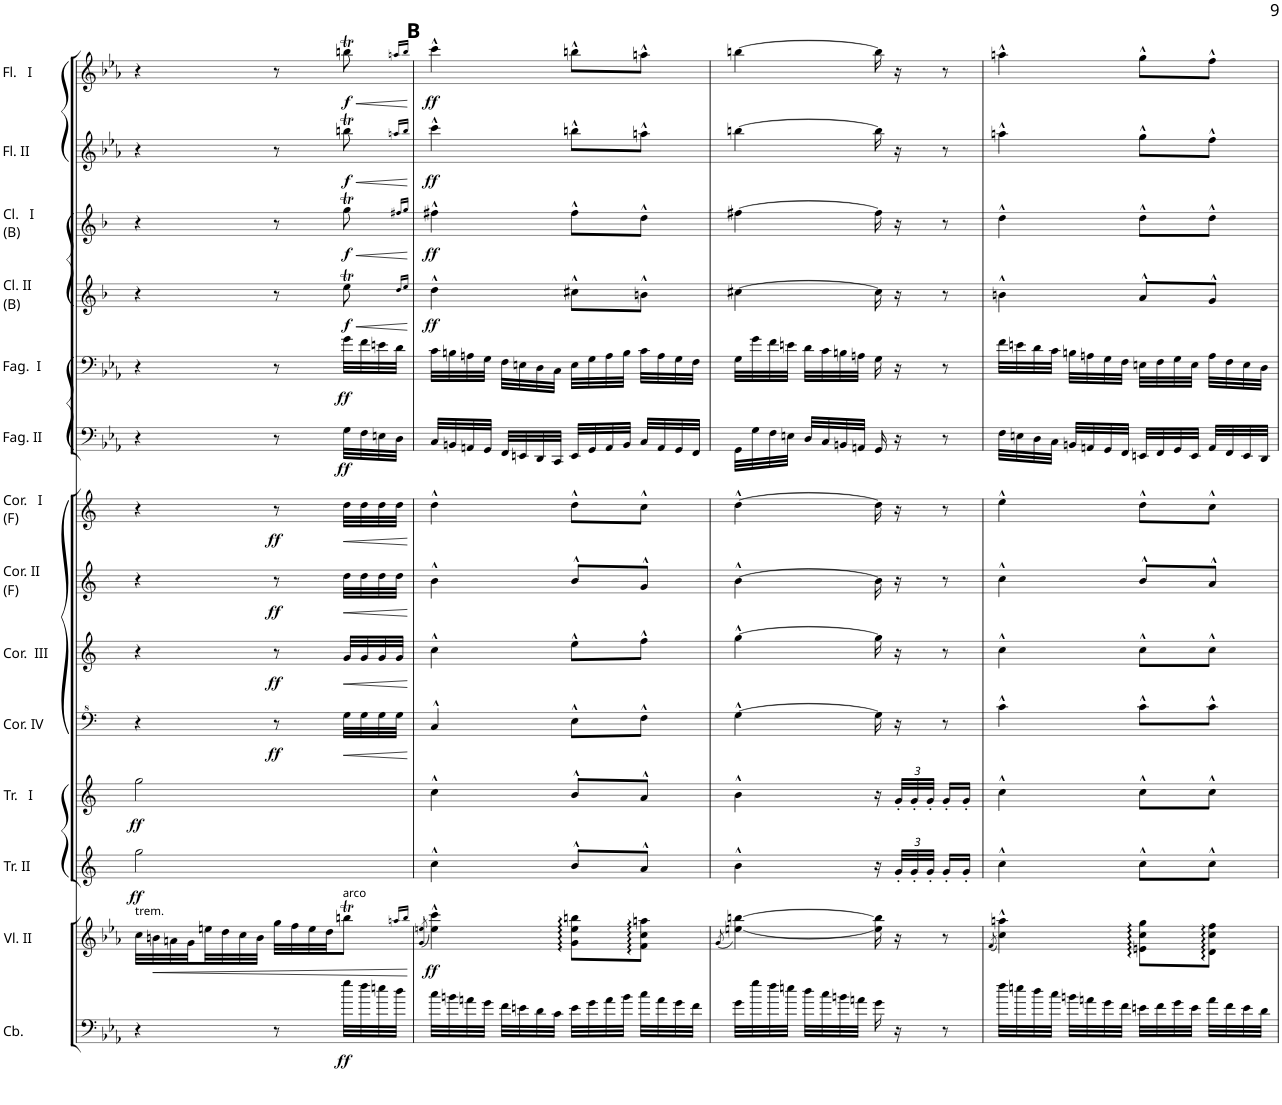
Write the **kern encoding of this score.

**kern	**dynam	**kern	**dynam	**kern	**dynam	**kern	**dynam	**kern	**dynam	**kern	**dynam	**kern	**dynam	**kern	**dynam	**kern	**dynam	**kern	**dynam	**kern	**dynam	**kern	**dynam	**kern	**dynam	**kern	**dynam
*part14	*part14	*part13	*part13	*part12	*part12	*part11	*part11	*part10	*part10	*part9	*part9	*part8	*part8	*part7	*part7	*part6	*part6	*part5	*part5	*part4	*part4	*part3	*part3	*part2	*part2	*part1	*part1
*staff14	*staff14	*staff13	*staff13	*staff12	*staff12	*staff11	*staff11	*staff10	*staff10	*staff9	*staff9	*staff8	*staff8	*staff7	*staff7	*staff6	*staff6	*staff5	*staff5	*staff4	*staff4	*staff3	*staff3	*staff2	*staff2	*staff1	*staff1
*I"Contrabassi	*	*I"Violini II	*	*I"Tromba II in Bb	*	*I"Tromba I in Bb	*	*I"Corno IV in C	*	*I"Corno III in C	*	*I"Corno II in F	*	*I"Corno I in F	*	*I"Fagotto II	*	*I"Fagotto I	*	*I"Clarinetto II in B	*	*I"Clarinetto I in B	*	*I"Flauto II	*	*I"Flauto I	*
*I'Cb.	*	*I'Vl. II	*	*I'Tr. II	*	*I'Tr.   I	*	*I'Cor. IV	*	*I'Cor.  III	*	*I'Cor. II (F)	*	*I'Cor.   I (F)	*	*I'Fag. II	*	*I'Fag.  I	*	*I'Cl. II (B)	*	*I'Cl.   I (B)	*	*I'Fl. II	*	*I'Fl.   I	*
!!LO:PB:g=z
*clefF4	*	*clefG2	*	*clefG2	*	*clefG2	*	*clefF^4	*	*clefG2	*	*clefG2	*	*clefG2	*	*clefF4	*	*clefF4	*	*clefG2	*	*clefG2	*	*clefG2	*	*clefG2	*
*Trd7c12	*	*	*	*	*	*Trd7c12	*	*Trd7c12	*	*Trd7c12	*	*Trd4c7	*	*Trd4c7	*	*	*	*	*	*Trd1c2	*	*Trd1c2	*	*	*	*	*
*k[b-e-a-]	*	*k[b-e-a-]	*	*k[]	*	*k[]	*	*k[]	*	*k[]	*	*k[]	*	*k[]	*	*k[b-e-a-]	*	*k[b-e-a-]	*	*k[b-]	*	*k[b-]	*	*k[b-e-a-]	*	*k[b-e-a-]	*
*M2/4	*	*M2/4	*	*M2/4	*	*M2/4	*	*M2/4	*	*M2/4	*	*M2/4	*	*M2/4	*	*M2/4	*	*M2/4	*	*M2/4	*	*M2/4	*	*M2/4	*	*M2/4	*
=76	=76	=76	=76	=76	=76	=76	=76	=76	=76	=76	=76	=76	=76	=76	=76	=76	=76	=76	=76	=76	=76	=76	=76	=76	=76	=76	=76
!	!	!LO:TX:a:t=trem.	!	!	!	!	!	!	!	!	!	!	!	!	!	!	!	!	!	!	!	!	!	!	!	!	!
!	!	!	!	!	!LO:DY:b	!	!LO:DY:b	!	!	!	!	!	!	!	!	!	!	!	!	!	!	!	!	!	!	!	!
4r	.	32cc\LLL	.	2gg\	ff	2gg\	ff	4r	.	4r	.	4r	.	4r	.	4r	.	4r	.	4r	.	4r	.	4r	.	4r	.
!	!	!	!LO:HP:b	!	!	!	!	!	!	!	!	!	!	!	!	!	!	!	!	!	!	!	!	!	!	!	!
.	.	32bn\	<	.	.	.	.	.	.	.	.	.	.	.	.	.	.	.	.	.	.	.	.	.	.	.	.
.	.	32an\	.	.	.	.	.	.	.	.	.	.	.	.	.	.	.	.	.	.	.	.	.	.	.	.	.
.	.	32g\	.	.	.	.	.	.	.	.	.	.	.	.	.	.	.	.	.	.	.	.	.	.	.	.	.
.	.	32een\	.	.	.	.	.	.	.	.	.	.	.	.	.	.	.	.	.	.	.	.	.	.	.	.	.
.	.	32dd\	.	.	.	.	.	.	.	.	.	.	.	.	.	.	.	.	.	.	.	.	.	.	.	.	.
.	.	32cc\	.	.	.	.	.	.	.	.	.	.	.	.	.	.	.	.	.	.	.	.	.	.	.	.	.
.	.	32b\JJJ	.	.	.	.	.	.	.	.	.	.	.	.	.	.	.	.	.	.	.	.	.	.	.	.	.
!	!	!	!	!	!	!	!	!	!LO:DY:b	!	!LO:DY:b	!	!LO:DY:b	!	!LO:DY:b	!	!	!	!	!	!	!	!	!	!	!	!
8r	.	32gg\LLL	.	.	.	.	.	8r	ff	8r	ff	8r	ff	8r	ff	8r	.	8r	.	8r	.	8r	.	8r	.	8r	.
.	.	32ff\	.	.	.	.	.	.	.	.	.	.	.	.	.	.	.	.	.	.	.	.	.	.	.	.	.
.	.	32ee\	.	.	.	.	.	.	.	.	.	.	.	.	.	.	.	.	.	.	.	.	.	.	.	.	.
.	.	32dd\JJ	.	.	.	.	.	.	.	.	.	.	.	.	.	.	.	.	.	.	.	.	.	.	.	.	.
!	!	!LO:TX:a:t=arco	!	!	!	!	!	!	!	!	!	!	!	!	!	!	!	!	!	!	!	!	!	!	!	!	!
!	!LO:DY:b	!	!	!	!	!	!	!	!LO:HP:b	!	!LO:HP:b	!	!LO:HP:b	!	!LO:HP:b	!	!LO:DY:b	!	!LO:DY:b	!	!LO:HP:b	!	!LO:HP:b	!	!LO:HP:b	!	!LO:HP:b
!	!	!	!	!	!	!	!	!	!	!	!	!	!	!	!	!	!	!	!	!	!LO:DY:n=1:b	!	!LO:DY:n=1:b	!	!LO:DY:n=1:b	!	!LO:DY:n=1:b
32gg\LLL	ff	8bbnt\J	.	.	.	.	.	32g\LLL	<	32g/LLL	<	32dd\LLL	<	32dd\LLL	<	32G\LLL	ff	32g\LLL	ff	8eet\	< f	8ggT\	< f	8bbnt\	< f	8bbnt\	< f
32ff\	.	.	.	.	.	.	.	32g\	.	32g/	.	32dd\	.	32dd\	.	32F\	.	32f\	.	.	.	.	.	.	.	.	.
32een\	.	.	.	.	.	.	.	32g\	.	32g/	.	32dd\	.	32dd\	.	32En\	.	32en\	.	.	.	.	.	.	.	.	.
32dd\JJJ	.	.	.	.	.	.	.	32g\JJJ	.	32g/JJJ	.	32dd\JJJ	.	32dd\JJJ	.	32D\JJJ	.	32d\JJJ	.	.	.	.	.	.	.	.	.
.	.	16qaan/LL	.	.	.	.	.	.	.	.	.	.	.	.	.	.	.	.	.	16qdd/LL	.	16qff#X/LL	.	16qaan/LL	.	16qaan/LL	.
.	.	16qbb/JJ	.	.	.	.	.	.	.	.	.	.	.	.	.	.	.	.	.	16qee/JJ	.	16qgg/JJ	.	16qbb/JJ	.	16qbb/JJ	.
.	.	.	[	.	.	.	.	.	[	.	[	.	[	.	[	.	.	.	.	.	[	.	[	.	[	.	[
!!LO:REH:place=s1:a:B:cj:enc=none:fs=18:t=B
=77	=77	=77	=77	=77	=77	=77	=77	=77	=77	=77	=77	=77	=77	=77	=77	=77	=77	=77	=77	=77	=77	=77	=77	=77	=77	=77	=77
.	.	(8qg/ 8qeen/	.	.	.	.	.	.	.	.	.	.	.	.	.	.	.	.	.	.	.	.	.	.	.	.	.
!	!	!	!LO:DY:b	!	!	!	!	!	!	!	!	!	!	!	!	!	!	!	!	!	!LO:DY:b	!	!LO:DY:b	!	!LO:DY:b	!	!LO:DY:b
32cc\LLL	.	4ee\^^ 4ccc\^^)	ff	4cc^^\	.	4cc^^\	.	4c^^/	.	4cc^^\	.	4b^^\	.	4dd^^\	.	32C/LLL	.	32c\LLL	.	4dd^^\	ff	4ff#X^^\	ff	4ccc^^\	ff	4ccc^^\	ff
32bn\	.	.	.	.	.	.	.	.	.	.	.	.	.	.	.	32BBn/	.	32Bn\	.	.	.	.	.	.	.	.	.
32an\	.	.	.	.	.	.	.	.	.	.	.	.	.	.	.	32AAn/	.	32An\	.	.	.	.	.	.	.	.	.
32g\JJJ	.	.	.	.	.	.	.	.	.	.	.	.	.	.	.	32GG/JJJ	.	32G\JJJ	.	.	.	.	.	.	.	.	.
32f\LLL	.	.	.	.	.	.	.	.	.	.	.	.	.	.	.	32FF/LLL	.	32F\LLL	.	.	.	.	.	.	.	.	.
32en\	.	.	.	.	.	.	.	.	.	.	.	.	.	.	.	32EEn/	.	32En\	.	.	.	.	.	.	.	.	.
32d\	.	.	.	.	.	.	.	.	.	.	.	.	.	.	.	32DD/	.	32D\	.	.	.	.	.	.	.	.	.
32c\JJJ	.	.	.	.	.	.	.	.	.	.	.	.	.	.	.	32CC/JJJ	.	32C\JJJ	.	.	.	.	.	.	.	.	.
32e\LLL	.	8g\ 8ee\ 8bbn\L	.	8b^^/L	.	8b^^/L	.	8e^^\L	.	8ee^^\L	.	8b^^/L	.	8dd^^\L	.	32EE/LLL	.	32E\LLL	.	8cc#X^^\L	.	8ff#^^\L	.	8bbn^^\L	.	8bbn^^\L	.
32g\	.	.	.	.	.	.	.	.	.	.	.	.	.	.	.	32GG/	.	32G\	.	.	.	.	.	.	.	.	.
32a\	.	.	.	.	.	.	.	.	.	.	.	.	.	.	.	32AA/	.	32A\	.	.	.	.	.	.	.	.	.
32b\JJJ	.	.	.	.	.	.	.	.	.	.	.	.	.	.	.	32BB/JJJ	.	32B\JJJ	.	.	.	.	.	.	.	.	.
32cc\LLL	.	8f\ 8cc\ 8aan\J	.	8a^^/J	.	8a^^/J	.	8f^^\J	.	8ff^^\J	.	8g^^/J	.	8cc^^\J	.	32C/LLL	.	32c\LLL	.	8bn^^\J	.	8dd^^\J	.	8aan^^\J	.	8aan^^\J	.
32a\	.	.	.	.	.	.	.	.	.	.	.	.	.	.	.	32AA/	.	32A\	.	.	.	.	.	.	.	.	.
32g\	.	.	.	.	.	.	.	.	.	.	.	.	.	.	.	32GG/	.	32G\	.	.	.	.	.	.	.	.	.
32f\JJJ	.	.	.	.	.	.	.	.	.	.	.	.	.	.	.	32FF/JJJ	.	32F\JJJ	.	.	.	.	.	.	.	.	.
=78	=78	=78	=78	=78	=78	=78	=78	=78	=78	=78	=78	=78	=78	=78	=78	=78	=78	=78	=78	=78	=78	=78	=78	=78	=78	=78	=78
.	.	(8qg/	.	.	.	.	.	.	.	.	.	.	.	.	.	.	.	.	.	.	.	.	.	.	.	.	.
32g\LLL	.	[4een\ [4bbn\)	.	4b^^\	.	4b^^\	.	[4g^^\	.	[4gg^^\	.	[4b^^\	.	[4dd^^\	.	32GG\LLL	.	32G\LLL	.	[4cc#X\	.	[4ff#X\	.	[4bbn\	.	[4bbn\	.
32gg\	.	.	.	.	.	.	.	.	.	.	.	.	.	.	.	32G\	.	32g\	.	.	.	.	.	.	.	.	.
32ff\	.	.	.	.	.	.	.	.	.	.	.	.	.	.	.	32F\	.	32f\	.	.	.	.	.	.	.	.	.
32een\JJJ	.	.	.	.	.	.	.	.	.	.	.	.	.	.	.	32En\JJJ	.	32en\JJJ	.	.	.	.	.	.	.	.	.
32dd\LLL	.	.	.	.	.	.	.	.	.	.	.	.	.	.	.	32D/LLL	.	32d\LLL	.	.	.	.	.	.	.	.	.
32cc\	.	.	.	.	.	.	.	.	.	.	.	.	.	.	.	32C/	.	32c\	.	.	.	.	.	.	.	.	.
32bn\	.	.	.	.	.	.	.	.	.	.	.	.	.	.	.	32BBn/	.	32Bn\	.	.	.	.	.	.	.	.	.
32an\JJJ	.	.	.	.	.	.	.	.	.	.	.	.	.	.	.	32AAn/JJJ	.	32An\JJJ	.	.	.	.	.	.	.	.	.
16g\	.	16ee\] 16bb\]	.	16r	.	16r	.	16g\]	.	16gg\]	.	16b\]	.	16dd\]	.	16GG/	.	16G\	.	16cc#\]	.	16ff#\]	.	16bb\]	.	16bb\]	.
*	*	*	*	*Xbrackettup	*	*Xbrackettup	*	*	*	*	*	*	*	*	*	*	*	*	*	*	*	*	*	*	*	*	*
16r	.	16r	.	48g'/LLL	.	48g'/LLL	.	16r	.	16r	.	16r	.	16r	.	16r	.	16r	.	16r	.	16r	.	16r	.	16r	.
.	.	.	.	48g'/	.	48g'/	.	.	.	.	.	.	.	.	.	.	.	.	.	.	.	.	.	.	.	.	.
.	.	.	.	48g'/JJJ	.	48g'/JJJ	.	.	.	.	.	.	.	.	.	.	.	.	.	.	.	.	.	.	.	.	.
8r	.	8r	.	16g'/LL	.	16g'/LL	.	8r	.	8r	.	8r	.	8r	.	8r	.	8r	.	8r	.	8r	.	8r	.	8r	.
.	.	.	.	16g'/JJ	.	16g'/JJ	.	.	.	.	.	.	.	.	.	.	.	.	.	.	.	.	.	.	.	.	.
=79	=79	=79	=79	=79	=79	=79	=79	=79	=79	=79	=79	=79	=79	=79	=79	=79	=79	=79	=79	=79	=79	=79	=79	=79	=79	=79	=79
.	.	(8qf/	.	.	.	.	.	.	.	.	.	.	.	.	.	.	.	.	.	.	.	.	.	.	.	.	.
32ff\LLL	.	4cc\^^ 4aan\^^)	.	4cc^^\	.	4cc^^\	.	4cc^^\	.	4cc^^\	.	4cc^^\	.	4ee^^\	.	32F\LLL	.	32f\LLL	.	4bn^^\	.	4dd^^\	.	4aan^^\	.	4aan^^\	.
32een\	.	.	.	.	.	.	.	.	.	.	.	.	.	.	.	32En\	.	32en\	.	.	.	.	.	.	.	.	.
32dd\	.	.	.	.	.	.	.	.	.	.	.	.	.	.	.	32D\	.	32d\	.	.	.	.	.	.	.	.	.
32cc\JJJ	.	.	.	.	.	.	.	.	.	.	.	.	.	.	.	32C\JJJ	.	32c\JJJ	.	.	.	.	.	.	.	.	.
32bn\LLL	.	.	.	.	.	.	.	.	.	.	.	.	.	.	.	32BBn/LLL	.	32Bn\LLL	.	.	.	.	.	.	.	.	.
32an\	.	.	.	.	.	.	.	.	.	.	.	.	.	.	.	32AAn/	.	32An\	.	.	.	.	.	.	.	.	.
32g\	.	.	.	.	.	.	.	.	.	.	.	.	.	.	.	32GG/	.	32G\	.	.	.	.	.	.	.	.	.
32f\JJJ	.	.	.	.	.	.	.	.	.	.	.	.	.	.	.	32FF/JJJ	.	32F\JJJ	.	.	.	.	.	.	.	.	.
32en\LLL	.	8en\ 8cc\ 8gg\L	.	8cc^^\L	.	8cc^^\L	.	8cc^^\L	.	8cc^^\L	.	8b^^/L	.	8dd^^\L	.	32EEn/LLL	.	32En\LLL	.	8a^^/L	.	8dd^^\L	.	8gg^^\L	.	8gg^^\L	.
32f\	.	.	.	.	.	.	.	.	.	.	.	.	.	.	.	32FF/	.	32F\	.	.	.	.	.	.	.	.	.
32g\	.	.	.	.	.	.	.	.	.	.	.	.	.	.	.	32GG/	.	32G\	.	.	.	.	.	.	.	.	.
32e\JJJ	.	.	.	.	.	.	.	.	.	.	.	.	.	.	.	32EE/JJJ	.	32E\JJJ	.	.	.	.	.	.	.	.	.
32a\LLL	.	8d\ 8cc\ 8ff\J	.	8cc^^\J	.	8cc^^\J	.	8cc^^\J	.	8cc^^\J	.	8a^^/J	.	8cc^^\J	.	32AA/LLL	.	32A\LLL	.	8g^^/J	.	8dd^^\J	.	8ff^^\J	.	8ff^^\J	.
32f\	.	.	.	.	.	.	.	.	.	.	.	.	.	.	.	32FF/	.	32F\	.	.	.	.	.	.	.	.	.
32e\	.	.	.	.	.	.	.	.	.	.	.	.	.	.	.	32EE/	.	32E\	.	.	.	.	.	.	.	.	.
32d\JJJ	.	.	.	.	.	.	.	.	.	.	.	.	.	.	.	32DD/JJJ	.	32D\JJJ	.	.	.	.	.	.	.	.	.
=	=	=	=	=	=	=	=	=	=	=	=	=	=	=	=	=	=	=	=	=	=	=	=	=	=	=	=
*-	*-	*-	*-	*-	*-	*-	*-	*-	*-	*-	*-	*-	*-	*-	*-	*-	*-	*-	*-	*-	*-	*-	*-	*-	*-	*-	*-
